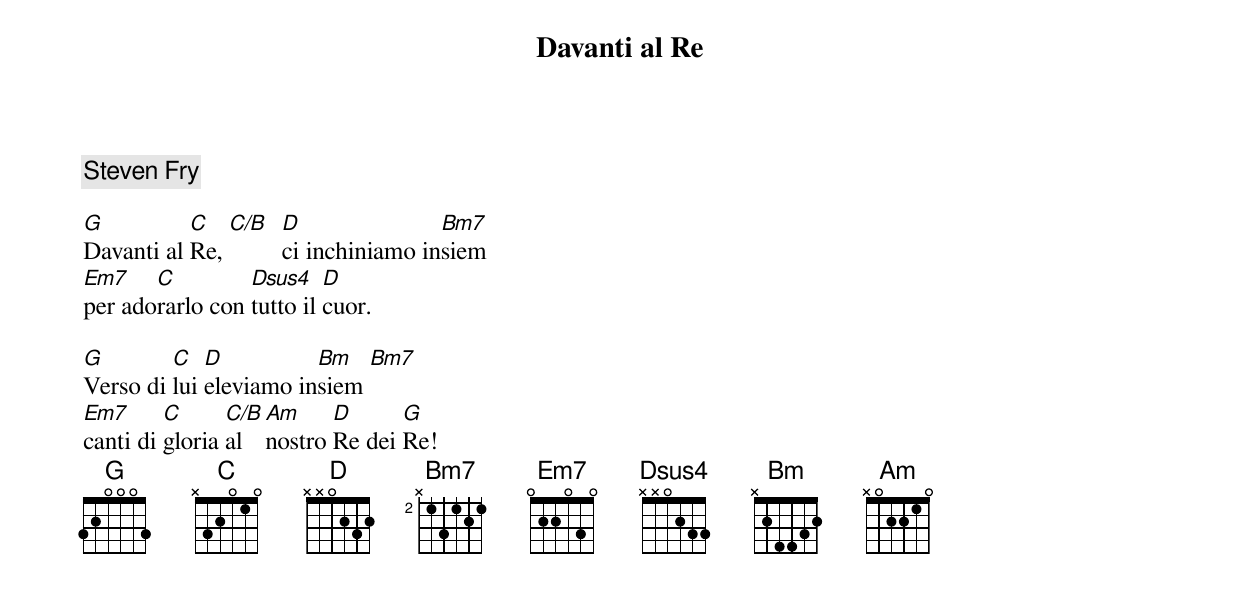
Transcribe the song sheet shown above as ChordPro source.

{title:Davanti al Re}
{c:Steven Fry}

[G]Davanti al [C]Re, [C/B]  [D]ci inchiniamo in[Bm7]siem
[Em7]per ado[C]rarlo con [Dsus4]tutto il [D]cuor.

[G]Verso di [C]lui [D]eleviamo in[Bm]siem [Bm7]
[Em7]canti di [C]gloria [C/B]al [Am]nostro [D]Re dei [G]Re!
